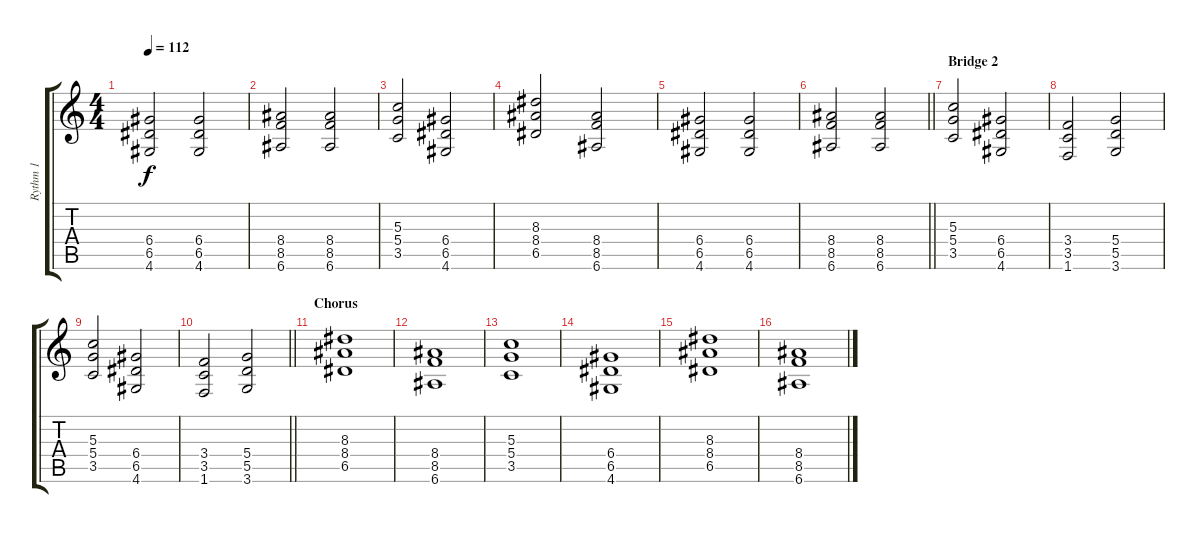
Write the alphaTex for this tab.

\track ("Rythm 1" "Rythm 1") {instrument distortionguitar}
\staff {score tabs}
\tuning (E4 B3 G3 D3 A2 E2) {hide}
\ts (4 4)
\tempo 112
\clef g2
\ks c
(6.4 6.5 4.6).2{dy f} (6.4 6.5 4.6).2 |
(8.4 8.5 6.6).2 (8.4 8.5 6.6).2 |
(5.3 5.4 3.5).2 (6.4 6.5 4.6).2 |
(8.3 8.4 6.5).2 (8.4 8.5 6.6).2 |
(6.4 6.5 4.6).2 (6.4 6.5 4.6).2 |
\barLineRight lightlight
(8.4 8.5 6.6).2 (8.4 8.5 6.6).2 |
\section ("" "Bridge 2")
(5.3 5.4 3.5).2 (6.4 6.5 4.6).2 |
(3.4 3.5 1.6).2 (5.4 5.5 3.6).2 |
(5.3 5.4 3.5).2 (6.4 6.5 4.6).2 |
\barLineRight lightlight
(3.4 3.5 1.6).2 (5.4 5.5 3.6).2 |
\section ("" "Chorus")
(8.3 8.4 6.5).1 |
(8.4 8.5 6.6).1 |
(5.3 5.4 3.5).1 |
(6.4 6.5 4.6).1 |
(8.3 8.4 6.5).1 |
(8.4 8.5 6.6).1
